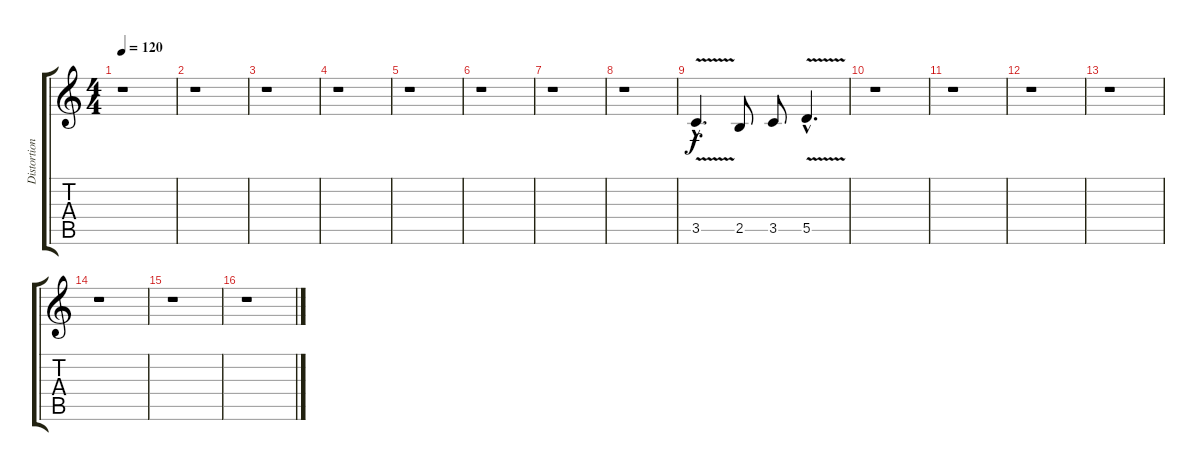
\track ("Distortion Guitar" "Distortion") {instrument distortionguitar}
\staff {score tabs}
\tuning (E4 B3 G3 D3 A2 E2) {hide}
\ts (4 4)
\tempo 120
\clef g2
\ks c
r.1{dy f} |
r.1 |
r.1 |
r.1 |
r.1 |
r.1 |
r.1 |
r.1 |
3.5{v hac}.4{d} 2.5.8 3.5.8 5.5{v hac}.4{d} |
r.1 |
r.1 |
r.1 |
r.1 |
r.1 |
r.1 |
r.1
